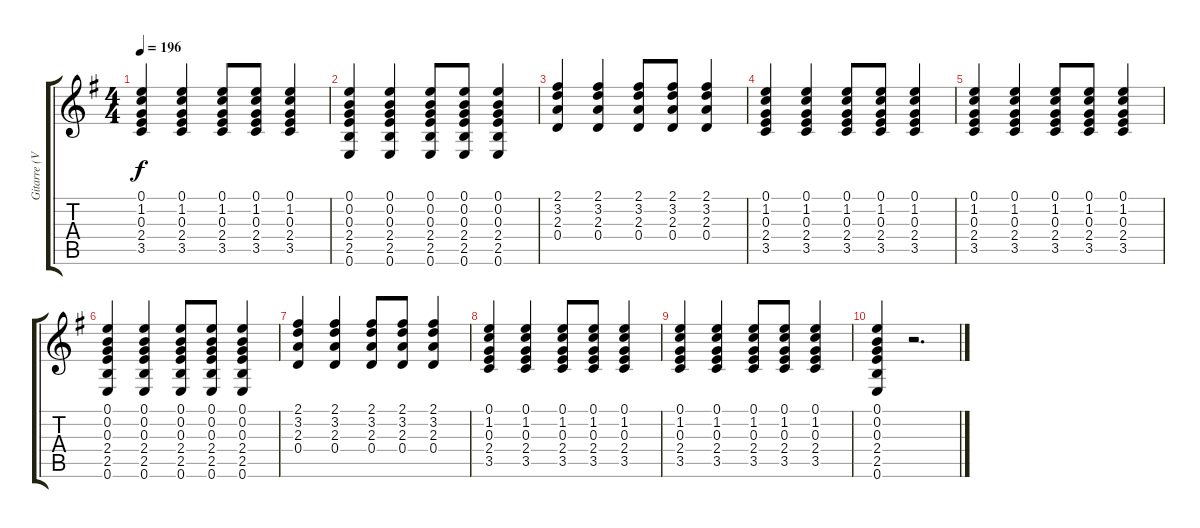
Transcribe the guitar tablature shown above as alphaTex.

\track ("Gitarre (Verzerrt) Rhythm" "Gitarre (V") {instrument overdrivenguitar}
\staff {score tabs}
\tuning (E4 B3 G3 D3 A2 E2) {hide}
\ts (4 4)
\tempo 196
\clef g2
\ks g
(0.1 1.2 0.3 2.4 3.5).4{dy f} (0.1 1.2 0.3 2.4 3.5).4 (0.1 1.2 0.3 2.4 3.5).8 (0.1 1.2 0.3 2.4 3.5).8 (0.1 1.2 0.3 2.4 3.5).4 |
(0.1 0.2 0.3 2.4 2.5 0.6).4 (0.1 0.2 0.3 2.4 2.5 0.6).4 (0.1 0.2 0.3 2.4 2.5 0.6).8 (0.1 0.2 0.3 2.4 2.5 0.6).8 (0.1 0.2 0.3 2.4 2.5 0.6).4 |
(2.1 3.2 2.3 0.4).4 (2.1 3.2 2.3 0.4).4 (2.1 3.2 2.3 0.4).8 (2.1 3.2 2.3 0.4).8 (2.1 3.2 2.3 0.4).4 |
(0.1 1.2 0.3 2.4 3.5).4 (0.1 1.2 0.3 2.4 3.5).4 (0.1 1.2 0.3 2.4 3.5).8 (0.1 1.2 0.3 2.4 3.5).8 (0.1 1.2 0.3 2.4 3.5).4 |
(0.1 1.2 0.3 2.4 3.5).4 (0.1 1.2 0.3 2.4 3.5).4 (0.1 1.2 0.3 2.4 3.5).8 (0.1 1.2 0.3 2.4 3.5).8 (0.1 1.2 0.3 2.4 3.5).4 |
(0.1 0.2 0.3 2.4 2.5 0.6).4 (0.1 0.2 0.3 2.4 2.5 0.6).4 (0.1 0.2 0.3 2.4 2.5 0.6).8 (0.1 0.2 0.3 2.4 2.5 0.6).8 (0.1 0.2 0.3 2.4 2.5 0.6).4 |
(2.1 3.2 2.3 0.4).4 (2.1 3.2 2.3 0.4).4 (2.1 3.2 2.3 0.4).8 (2.1 3.2 2.3 0.4).8 (2.1 3.2 2.3 0.4).4 |
(0.1 1.2 0.3 2.4 3.5).4 (0.1 1.2 0.3 2.4 3.5).4 (0.1 1.2 0.3 2.4 3.5).8 (0.1 1.2 0.3 2.4 3.5).8 (0.1 1.2 0.3 2.4 3.5).4 |
(0.1 1.2 0.3 2.4 3.5).4 (0.1 1.2 0.3 2.4 3.5).4 (0.1 1.2 0.3 2.4 3.5).8 (0.1 1.2 0.3 2.4 3.5).8 (0.1 1.2 0.3 2.4 3.5).4 |
(0.1 0.2 0.3 2.4 2.5 0.6).4 r.2{d}
